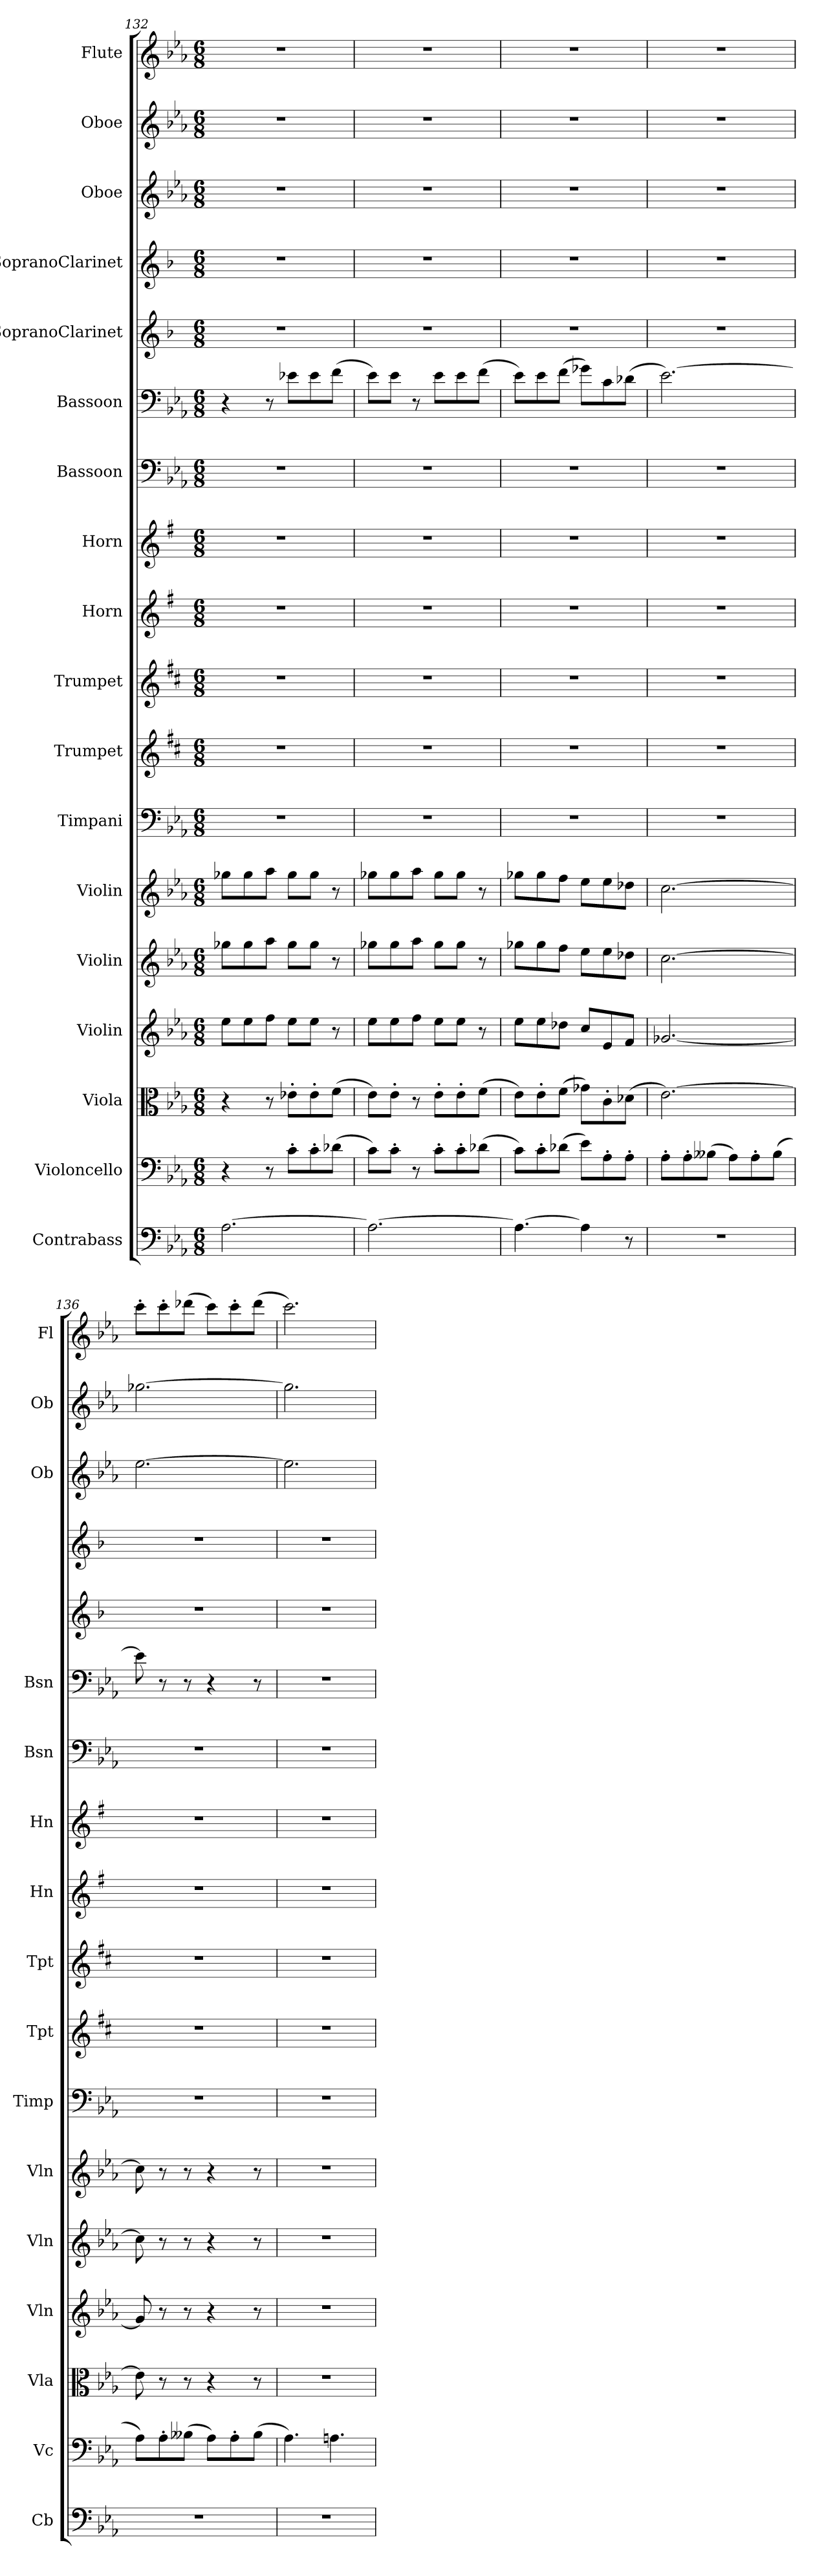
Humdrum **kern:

**kern	**kern	**kern	**kern	**kern	**kern	**kern	**kern	**kern	**kern	**kern	**kern	**kern	**kern	**kern	**kern	**kern	**kern
*part18	*part17	*part16	*part15	*part14	*part13	*part12	*part11	*part10	*part9	*part8	*part7	*part6	*part5	*part4	*part3	*part2	*part1
*staff18	*staff17	*staff16	*staff15	*staff14	*staff13	*staff12	*staff11	*staff10	*staff9	*staff8	*staff7	*staff6	*staff5	*staff4	*staff3	*staff2	*staff1
*I"Contrabass	*I"Violoncello	*I"Viola	*I"Violin	*I"Violin	*I"Violin	*I"Timpani	*I"Trumpet	*I"Trumpet	*I"Horn	*I"Horn	*I"Bassoon	*I"Bassoon	*I"SopranoClarinet	*I"SopranoClarinet	*I"Oboe	*I"Oboe	*I"Flute
*I'Cb	*I'Vc	*I'Vla	*I'Vln	*I'Vln	*I'Vln	*I'Timp	*I'Tpt	*I'Tpt	*I'Hn	*I'Hn	*I'Bsn	*I'Bsn	*	*	*I'Ob	*I'Ob	*I'Fl
*clefF4	*clefF4	*clefC3	*clefG2	*clefG2	*clefG2	*clefF4	*clefG2	*clefG2	*clefG2	*clefG2	*clefF4	*clefF4	*clefG2	*clefG2	*clefG2	*clefG2	*clefG2
*ITrd7c12	*	*	*	*	*	*	*ITrd1c2	*ITrd1c2	*ITrd4c7	*ITrd4c7	*	*	*	*	*	*	*
*k[b-e-a-]	*k[b-e-a-]	*k[b-e-a-]	*k[b-e-a-]	*k[b-e-a-]	*k[b-e-a-]	*k[b-e-a-]	*k[]	*k[]	*k[]	*k[]	*k[b-e-a-]	*k[b-e-a-]	*k[b-]	*k[b-]	*k[b-e-a-]	*k[b-e-a-]	*k[b-e-a-]
*M6/8	*M6/8	*M6/8	*M6/8	*M6/8	*M6/8	*M6/8	*M6/8	*M6/8	*M6/8	*M6/8	*M6/8	*M6/8	*M6/8	*M6/8	*M6/8	*M6/8	*M6/8
=132	=132	=132	=132	=132	=132	=132	=132	=132	=132	=132	=132	=132	=132	=132	=132	=132	=132
[2.AA-\	4r	4r	8ee-\L	8gg-X\L	8gg-X\L	2.r	2.r	2.r	2.r	2.r	2.r	4r	2.r	2.r	2.r	2.r	2.r
.	.	.	8ee-\	8gg-\	8gg-\	.	.	.	.	.	.	.	.	.	.	.	.
.	8r	8r	8ff\J	8aa-\J	8aa-\J	.	.	.	.	.	.	8r	.	.	.	.	.
.	8c'\L	8e-X'\L	8ee-\L	8gg-\L	8gg-\L	.	.	.	.	.	.	8e-X\L	.	.	.	.	.
.	8c'\	8e-'\	8ee-\J	8gg-\J	8gg-\J	.	.	.	.	.	.	8e-\	.	.	.	.	.
.	(>8d-X\J	(>8f\J	8r	8r	8r	.	.	.	.	.	.	(>8f\J	.	.	.	.	.
=133	=133	=133	=133	=133	=133	=133	=133	=133	=133	=133	=133	=133	=133	=133	=133	=133	=133
2.AA-\_	8c\L)	8e-\L)	8ee-\L	8gg-X\L	8gg-X\L	2.r	2.r	2.r	2.r	2.r	2.r	8e-\L)	2.r	2.r	2.r	2.r	2.r
.	8c'\J	8e-'\J	8ee-\	8gg-\	8gg-\	.	.	.	.	.	.	8e-\J	.	.	.	.	.
.	8r	8r	8ff\J	8aa-\J	8aa-\J	.	.	.	.	.	.	8r	.	.	.	.	.
.	8c'\L	8e-'\L	8ee-\L	8gg-\L	8gg-\L	.	.	.	.	.	.	8e-\L	.	.	.	.	.
.	8c'\	8e-'\	8ee-\J	8gg-\J	8gg-\J	.	.	.	.	.	.	8e-\	.	.	.	.	.
.	(>8d-X\J	(>8f\J	8r	8r	8r	.	.	.	.	.	.	(>8f\J	.	.	.	.	.
=134	=134	=134	=134	=134	=134	=134	=134	=134	=134	=134	=134	=134	=134	=134	=134	=134	=134
4.AA-\_	8c\L)	8e-\L)	8ee-\L	8gg-X\L	8gg-X\L	2.r	2.r	2.r	2.r	2.r	2.r	8e-\L)	2.r	2.r	2.r	2.r	2.r
.	8c'\	8e-'\	8ee-\	8gg-\	8gg-\	.	.	.	.	.	.	8e-\	.	.	.	.	.
.	(>8d-X\J	(>8f\J	8dd-X\J	8ff\J	8ff\J	.	.	.	.	.	.	(>8f\J	.	.	.	.	.
4AA-\]	8e-\L)	8g-X\L)	8cc/L	8ee-\L	8ee-\L	.	.	.	.	.	.	8g-X\L)	.	.	.	.	.
.	8A-'\	8c'\	8e-/	8ee-\	8ee-\	.	.	.	.	.	.	8c\	.	.	.	.	.
8r	8A-'\J	(>8d-X\J	8f/J	8dd-X\J	8dd-X\J	.	.	.	.	.	.	(>8d-X\J	.	.	.	.	.
=135	=135	=135	=135	=135	=135	=135	=135	=135	=135	=135	=135	=135	=135	=135	=135	=135	=135
2.r	8A-'\L	[2.e-\)	[2.g-X/	[2.cc\	[2.cc\	2.r	2.r	2.r	2.r	2.r	2.r	[2.e-\)	2.r	2.r	2.r	2.r	2.r
.	8A-'\	.	.	.	.	.	.	.	.	.	.	.	.	.	.	.	.
.	(>8B--X\J	.	.	.	.	.	.	.	.	.	.	.	.	.	.	.	.
.	8A-\L)	.	.	.	.	.	.	.	.	.	.	.	.	.	.	.	.
.	8A-'\	.	.	.	.	.	.	.	.	.	.	.	.	.	.	.	.
.	(>8B--\J	.	.	.	.	.	.	.	.	.	.	.	.	.	.	.	.
=136	=136	=136	=136	=136	=136	=136	=136	=136	=136	=136	=136	=136	=136	=136	=136	=136	=136
2.r	8A-\L)	8e-\]	8g-/]	8cc\]	8cc\]	2.r	2.r	2.r	2.r	2.r	2.r	8e-\]	2.r	2.r	[2.ee-\	[2.gg-X\	8ccc'\L
.	8A-'\	8r	8r	8r	8r	.	.	.	.	.	.	8r	.	.	.	.	8ccc'\
.	(>8B--X\J	8r	8r	8r	8r	.	.	.	.	.	.	8r	.	.	.	.	(>8ddd-X\J
.	8A-\L)	4r	4r	4r	4r	.	.	.	.	.	.	4r	.	.	.	.	8ccc\L)
.	8A-'\	.	.	.	.	.	.	.	.	.	.	.	.	.	.	.	8ccc'\
.	(>8B--\J	8r	8r	8r	8r	.	.	.	.	.	.	8r	.	.	.	.	(>8ddd-\J
=137	=137	=137	=137	=137	=137	=137	=137	=137	=137	=137	=137	=137	=137	=137	=137	=137	=137
2.r	4.A-\)	2.r	2.r	2.r	2.r	2.r	2.r	2.r	2.r	2.r	2.r	2.r	2.r	2.r	2.ee-\]	2.gg-\]	2.ccc\)
.	4.An\	.	.	.	.	.	.	.	.	.	.	.	.	.	.	.	.
=	=	=	=	=	=	=	=	=	=	=	=	=	=	=	=	=	=
*-	*-	*-	*-	*-	*-	*-	*-	*-	*-	*-	*-	*-	*-	*-	*-	*-	*-
